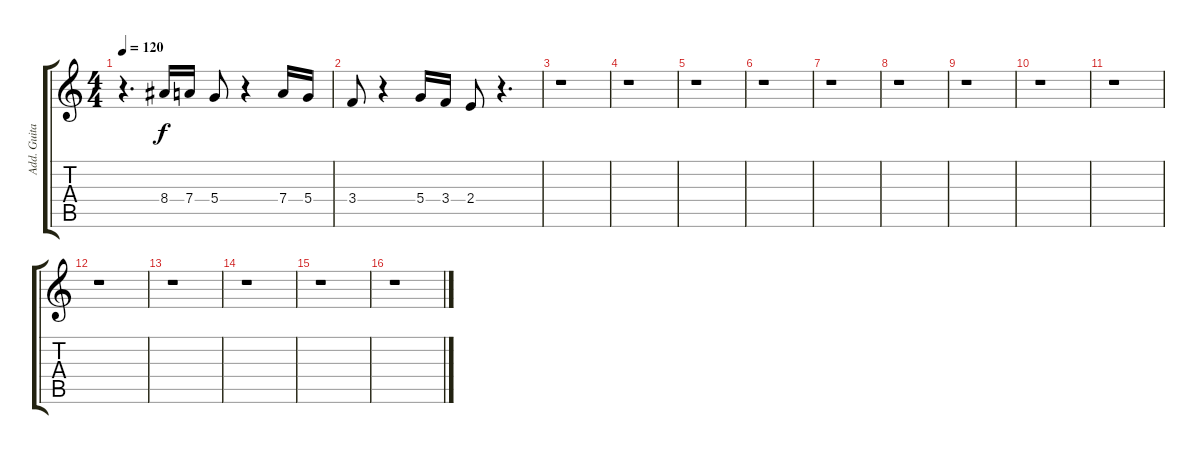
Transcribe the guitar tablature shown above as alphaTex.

\track ("Add. Guitar 1" "Add. Guita") {instrument electricguitarclean}
\staff {score tabs}
\tuning (E4 B3 G3 D3 A2 E2) {hide}
\ts (4 4)
\tempo 120
\clef g2
\ks c
r.4{d dy f} 8.4.16 7.4.16 5.4.8 r.4 7.4.16 5.4.16 |
3.4.8 r.4 5.4.16 3.4.16 2.4.8 r.4{d} |
r.1 |
r.1 |
r.1 |
r.1 |
r.1 |
r.1 |
r.1 |
r.1 |
r.1 |
r.1 |
r.1 |
r.1 |
r.1 |
r.1
